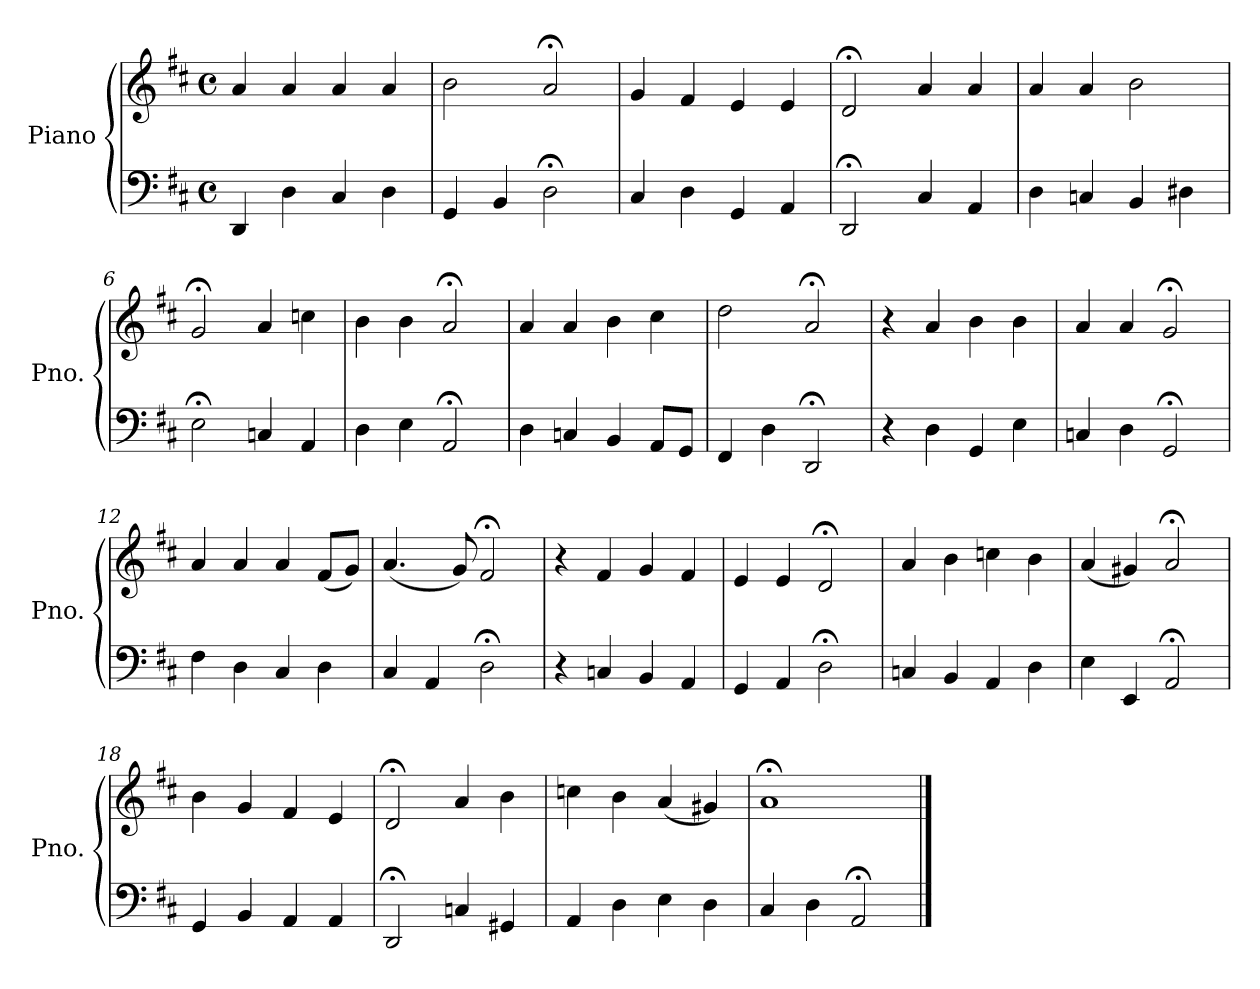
**kern	**kern
*part1	*part1
*staff2	*staff1
*I"Piano	*
*I'Pno.	*
*clefF4	*clefG2
*k[f#c#]	*k[f#c#]
*M4/4	*M4/4
*met(c)	*met(c)
=1	=1
4DD/	4a/
4D\	4a/
4C#/	4a/
4D\	4a/
=2	=2
4GG/	2b\
4BB/	.
2D;<\	2a;</
=3	=3
4C#/	4g/
4D\	4f#/
4GG/	4e/
4AA/	4e/
=4	=4
2DD;</	2d;</
4C#/	4a/
4AA/	4a/
=5	=5
4D\	4a/
4Cn/	4a/
4BB/	2b\
4D#X\	.
=6	=6
2E;<\	2g;</
4Cn/	4a/
4AA/	4ccn\
=7	=7
4D\	4b\
4E\	4b\
2AA;</	2a;</
!!LO:LB:g=z
=8	=8
4D\	4a/
4Cn/	4a/
4BB/	4b\
8AA/L	4cc#\
8GG/J	.
=9	=9
4FF#/	2dd\
4D\	.
2DD;</	2a;</
=10	=10
4r	4r
4D\	4a/
4GG/	4b\
4E\	4b\
=11	=11
4Cn/	4a/
4D\	4a/
2GG;</	2g;</
=12	=12
4F#\	4a/
4D\	4a/
4C#/	4a/
4D\	(8f#/L
.	8g/J)
=13	=13
4C#/	(4.a/
4AA/	.
.	8g/)
2D;<\	2f#;</
=14	=14
4r	4r
4Cn/	4f#/
4BB/	4g/
4AA/	4f#/
=15	=15
4GG/	4e/
4AA/	4e/
2D;<\	2d;</
!!LO:LB:g=z
=16	=16
4Cn/	4a/
4BB/	4b\
4AA/	4ccn\
4D\	4b\
=17	=17
4E\	(4a/
4EE/	4g#X/)
2AA;</	2a;</
=18	=18
4GG/	4b\
4BB/	4g/
4AA/	4f#/
4AA/	4e/
=19	=19
2DD;</	2d;</
4Cn/	4a/
4GG#X/	4b\
=20	=20
4AA/	4ccn\
4D\	4b\
4E\	(4a/
4D\	4g#X/)
=21	=21
4C#/	1a;<
4D\	.
2AA;</	.
==	==
*-	*-
